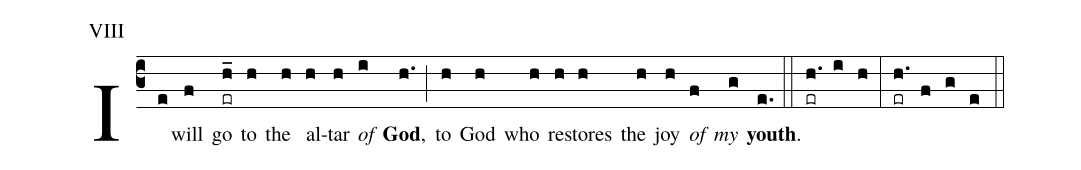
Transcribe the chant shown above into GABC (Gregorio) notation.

annotation: VIII;
%%
(c3) I(e) will(f) go({er}h_) to(h) the(h) al(h)tar(h) <i>of</i>(i) <b>God</b>,(h.) (;) to(h) God(h) who(h) re(h)stores(h) the(h) joy(h) <i>of</i>(f) <i>my</i>(g) <b>youth</b>.(e.) (::) ({er}h.) (i) (h) (:) ({er}h.) (f) (g) (e) (::)
